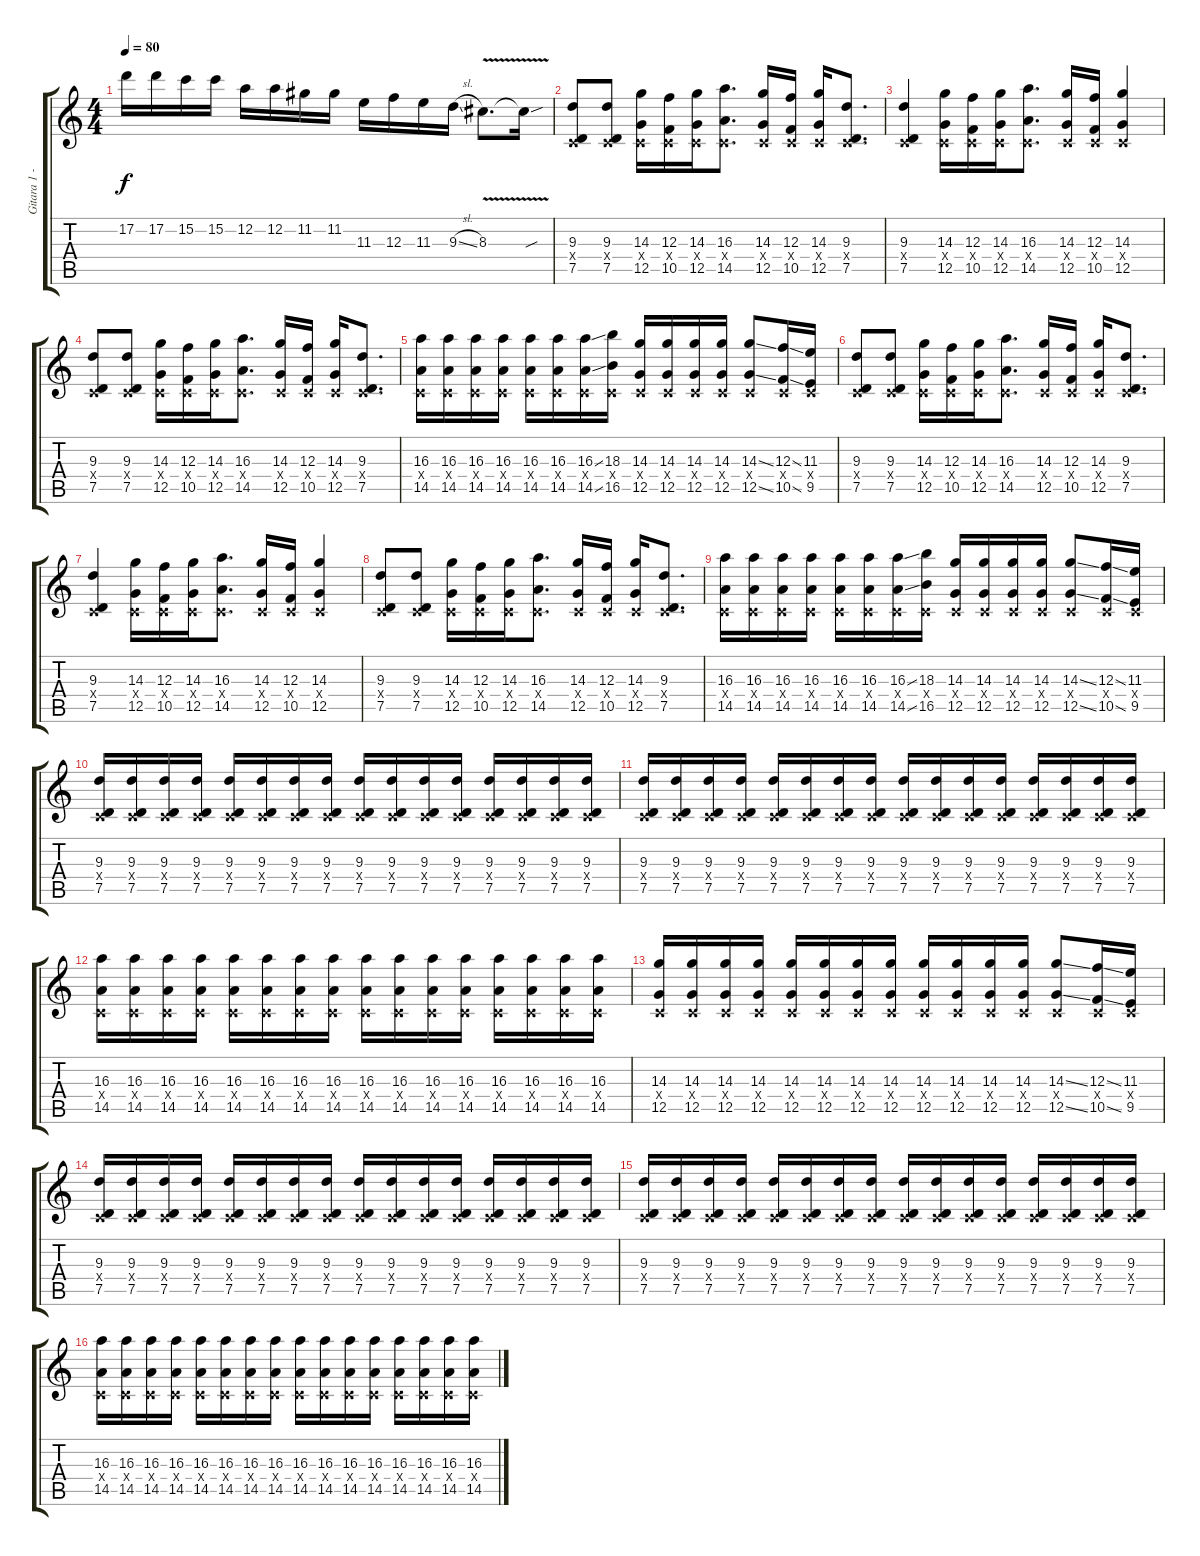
\track ("Gitara 1 - Litza" "Gitara 1 -") {instrument distortionguitar}
\staff {score tabs}
\tuning (D4 A3 F3 C3 G2 C2) {hide}
\ts (4 4)
\tempo 80
\clef g2
\ks c
17.2.16{dy f} 17.2.16 15.2.16 15.2.16 12.2.16 12.2.16 11.2.16 11.2.16 11.3.16 12.3.16 11.3.16 9.3{sl}.16 8.3{v}.8{d} 8.3{sou t}.16 |
(9.3 0.4{x} 7.5).8 (9.3 0.4{x} 7.5).8 (14.3 0.4{x} 12.5).16 (12.3 0.4{x} 10.5).16 (14.3 0.4{x} 12.5).16 (16.3 0.4{x} 14.5).8{d} (14.3 0.4{x} 12.5).16 (12.3 0.4{x} 10.5).16 (14.3 0.4{x} 12.5).16 (9.3 0.4{x} 7.5).8{d} |
(9.3 0.4{x} 7.5).4 (14.3 0.4{x} 12.5).16 (12.3 0.4{x} 10.5).16 (14.3 0.4{x} 12.5).16 (16.3 0.4{x} 14.5).8{d} (14.3 0.4{x} 12.5).16 (12.3 0.4{x} 10.5).16 (14.3 0.4{x} 12.5).4 |
(9.3 0.4{x} 7.5).8 (9.3 0.4{x} 7.5).8 (14.3 0.4{x} 12.5).16 (12.3 0.4{x} 10.5).16 (14.3 0.4{x} 12.5).16 (16.3 0.4{x} 14.5).8{d} (14.3 0.4{x} 12.5).16 (12.3 0.4{x} 10.5).16 (14.3 0.4{x} 12.5).16 (9.3 0.4{x} 7.5).8{d} |
(16.3 0.4{x} 14.5).16 (16.3 0.4{x} 14.5).16 (16.3 0.4{x} 14.5).16 (16.3 0.4{x} 14.5).16 (16.3 0.4{x} 14.5).16 (16.3 0.4{x} 14.5).16 (16.3{ss} 0.4{x} 14.5{ss}).16 (18.3 0.4{x} 16.5).16 (14.3 0.4{x} 12.5).16 (14.3 0.4{x} 12.5).16 (14.3 0.4{x} 12.5).16 (14.3 0.4{x} 12.5).16 (14.3{ss} 0.4{x} 12.5{ss}).8 (12.3{ss} 0.4{x} 10.5{ss}).16 (11.3 0.4{x} 9.5).16 |
(9.3 0.4{x} 7.5).8 (9.3 0.4{x} 7.5).8 (14.3 0.4{x} 12.5).16 (12.3 0.4{x} 10.5).16 (14.3 0.4{x} 12.5).16 (16.3 0.4{x} 14.5).8{d} (14.3 0.4{x} 12.5).16 (12.3 0.4{x} 10.5).16 (14.3 0.4{x} 12.5).16 (9.3 0.4{x} 7.5).8{d} |
(9.3 0.4{x} 7.5).4 (14.3 0.4{x} 12.5).16 (12.3 0.4{x} 10.5).16 (14.3 0.4{x} 12.5).16 (16.3 0.4{x} 14.5).8{d} (14.3 0.4{x} 12.5).16 (12.3 0.4{x} 10.5).16 (14.3 0.4{x} 12.5).4 |
(9.3 0.4{x} 7.5).8 (9.3 0.4{x} 7.5).8 (14.3 0.4{x} 12.5).16 (12.3 0.4{x} 10.5).16 (14.3 0.4{x} 12.5).16 (16.3 0.4{x} 14.5).8{d} (14.3 0.4{x} 12.5).16 (12.3 0.4{x} 10.5).16 (14.3 0.4{x} 12.5).16 (9.3 0.4{x} 7.5).8{d} |
(16.3 0.4{x} 14.5).16 (16.3 0.4{x} 14.5).16 (16.3 0.4{x} 14.5).16 (16.3 0.4{x} 14.5).16 (16.3 0.4{x} 14.5).16 (16.3 0.4{x} 14.5).16 (16.3{ss} 0.4{x} 14.5{ss}).16 (18.3 0.4{x} 16.5).16 (14.3 0.4{x} 12.5).16 (14.3 0.4{x} 12.5).16 (14.3 0.4{x} 12.5).16 (14.3 0.4{x} 12.5).16 (14.3{ss} 0.4{x} 12.5{ss}).8 (12.3{ss} 0.4{x} 10.5{ss}).16 (11.3 0.4{x} 9.5).16 |
(9.3 0.4{x} 7.5).16 (9.3 0.4{x} 7.5).16 (9.3 0.4{x} 7.5).16 (9.3 0.4{x} 7.5).16 (9.3 0.4{x} 7.5).16 (9.3 0.4{x} 7.5).16 (9.3 0.4{x} 7.5).16 (9.3 0.4{x} 7.5).16 (9.3 0.4{x} 7.5).16 (9.3 0.4{x} 7.5).16 (9.3 0.4{x} 7.5).16 (9.3 0.4{x} 7.5).16 (9.3 0.4{x} 7.5).16 (9.3 0.4{x} 7.5).16 (9.3 0.4{x} 7.5).16 (9.3 0.4{x} 7.5).16 |
(9.3 0.4{x} 7.5).16 (9.3 0.4{x} 7.5).16 (9.3 0.4{x} 7.5).16 (9.3 0.4{x} 7.5).16 (9.3 0.4{x} 7.5).16 (9.3 0.4{x} 7.5).16 (9.3 0.4{x} 7.5).16 (9.3 0.4{x} 7.5).16 (9.3 0.4{x} 7.5).16 (9.3 0.4{x} 7.5).16 (9.3 0.4{x} 7.5).16 (9.3 0.4{x} 7.5).16 (9.3 0.4{x} 7.5).16 (9.3 0.4{x} 7.5).16 (9.3 0.4{x} 7.5).16 (9.3 0.4{x} 7.5).16 |
(16.3 0.4{x} 14.5).16 (16.3 0.4{x} 14.5).16 (16.3 0.4{x} 14.5).16 (16.3 0.4{x} 14.5).16 (16.3 0.4{x} 14.5).16 (16.3 0.4{x} 14.5).16 (16.3 0.4{x} 14.5).16 (16.3 0.4{x} 14.5).16 (16.3 0.4{x} 14.5).16 (16.3 0.4{x} 14.5).16 (16.3 0.4{x} 14.5).16 (16.3 0.4{x} 14.5).16 (16.3 0.4{x} 14.5).16 (16.3 0.4{x} 14.5).16 (16.3 0.4{x} 14.5).16 (16.3 0.4{x} 14.5).16 |
(14.3 0.4{x} 12.5).16 (14.3 0.4{x} 12.5).16 (14.3 0.4{x} 12.5).16 (14.3 0.4{x} 12.5).16 (14.3 0.4{x} 12.5).16 (14.3 0.4{x} 12.5).16 (14.3 0.4{x} 12.5).16 (14.3 0.4{x} 12.5).16 (14.3 0.4{x} 12.5).16 (14.3 0.4{x} 12.5).16 (14.3 0.4{x} 12.5).16 (14.3 0.4{x} 12.5).16 (14.3{ss} 0.4{x} 12.5{ss}).8 (12.3{ss} 0.4{x} 10.5{ss}).16 (11.3 0.4{x} 9.5).16 |
(9.3 0.4{x} 7.5).16 (9.3 0.4{x} 7.5).16 (9.3 0.4{x} 7.5).16 (9.3 0.4{x} 7.5).16 (9.3 0.4{x} 7.5).16 (9.3 0.4{x} 7.5).16 (9.3 0.4{x} 7.5).16 (9.3 0.4{x} 7.5).16 (9.3 0.4{x} 7.5).16 (9.3 0.4{x} 7.5).16 (9.3 0.4{x} 7.5).16 (9.3 0.4{x} 7.5).16 (9.3 0.4{x} 7.5).16 (9.3 0.4{x} 7.5).16 (9.3 0.4{x} 7.5).16 (9.3 0.4{x} 7.5).16 |
(9.3 0.4{x} 7.5).16 (9.3 0.4{x} 7.5).16 (9.3 0.4{x} 7.5).16 (9.3 0.4{x} 7.5).16 (9.3 0.4{x} 7.5).16 (9.3 0.4{x} 7.5).16 (9.3 0.4{x} 7.5).16 (9.3 0.4{x} 7.5).16 (9.3 0.4{x} 7.5).16 (9.3 0.4{x} 7.5).16 (9.3 0.4{x} 7.5).16 (9.3 0.4{x} 7.5).16 (9.3 0.4{x} 7.5).16 (9.3 0.4{x} 7.5).16 (9.3 0.4{x} 7.5).16 (9.3 0.4{x} 7.5).16 |
(16.3 0.4{x} 14.5).16 (16.3 0.4{x} 14.5).16 (16.3 0.4{x} 14.5).16 (16.3 0.4{x} 14.5).16 (16.3 0.4{x} 14.5).16 (16.3 0.4{x} 14.5).16 (16.3 0.4{x} 14.5).16 (16.3 0.4{x} 14.5).16 (16.3 0.4{x} 14.5).16 (16.3 0.4{x} 14.5).16 (16.3 0.4{x} 14.5).16 (16.3 0.4{x} 14.5).16 (16.3 0.4{x} 14.5).16 (16.3 0.4{x} 14.5).16 (16.3 0.4{x} 14.5).16 (16.3 0.4{x} 14.5).16
